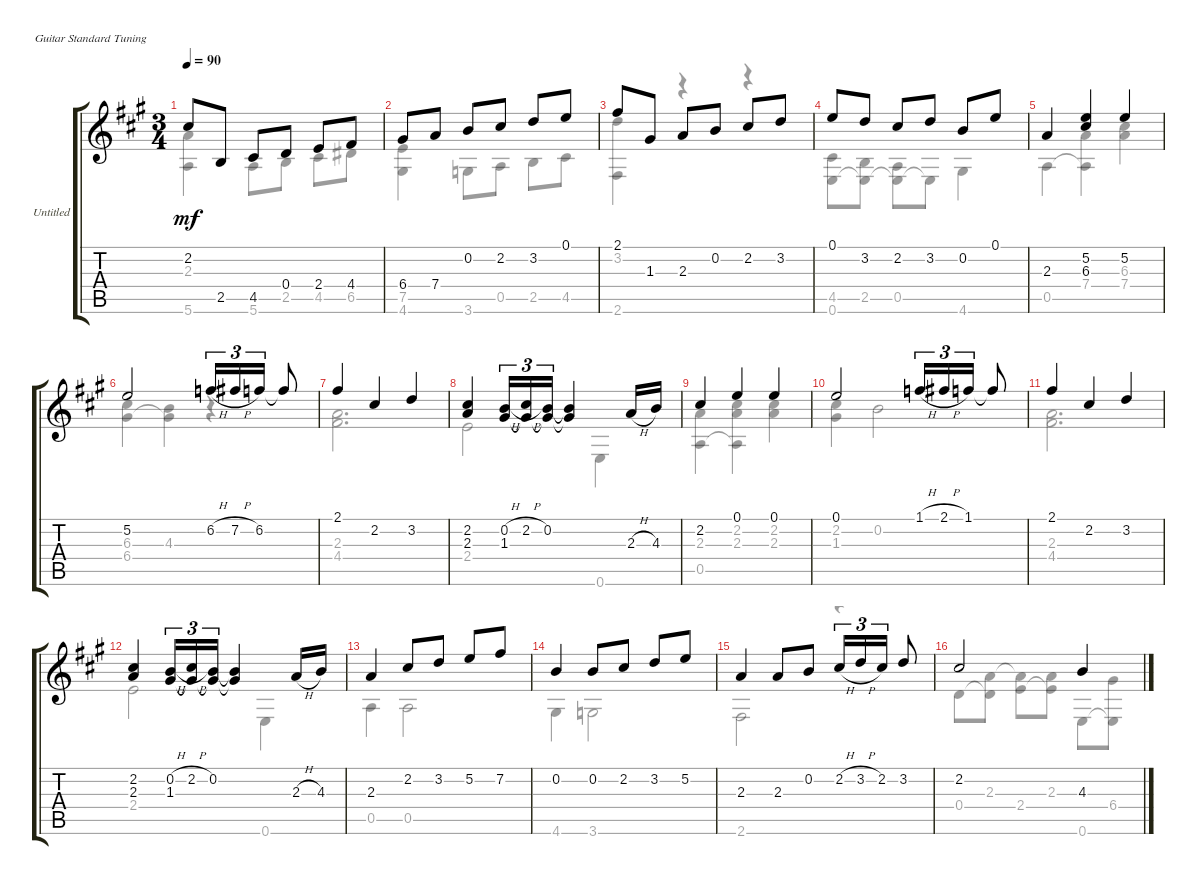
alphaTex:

\bracketExtendMode groupsimilarinstruments
\firstSystemTrackNameOrientation horizontal
\otherSystemsTrackNameOrientation horizontal
\track ("Untitled" "Untitled") {instrument acousticguitarnylon}
\staff {score tabs}
\tuning (E4 B3 G3 D3 A2 E2)
\voice
\ts (3 4)
\tempo 90
\clef g2
\ks a
2.2.8{dy mf} 2.5.8 4.5.8 0.4.8 2.4.8 4.4.8 |
6.4.8 7.4.8 0.2.8 2.2.8 3.2.8 0.1.8 |
2.1.8 1.3.8 2.3.8 0.2.8 2.2.8 3.2.8 |
0.1.8 3.2.8 2.2.8 3.2.8 0.2.8 0.1.8 |
2.3.4 (5.2 6.3).4 5.2.4 |
5.2.2 6.2{h}.16{tu (3 2)} 7.2{h}.16{tu (3 2)} 6.2.16{tu (3 2)} 6.2{t}.8 |
2.1.4 2.2.4 3.2.4 |
(2.2 2.3).4 (0.2{h} 1.3).16{tu (3 2)} (2.2{h} 1.3{t}).16{tu (3 2)} (0.2 1.3{t}).16{tu (3 2)} (0.2{t} 1.3{t}).4 2.3{h}.16 4.3.16 |
2.2.4 0.1.4 0.1.4 |
0.1.2 1.1{h}.16{tu (3 2)} 2.1{h}.16{tu (3 2)} 1.1.16{tu (3 2)} 1.1{t}.8 |
2.1.4 2.2.4 3.2.4 |
(2.2 2.3).4 (0.2{h} 1.3).16{tu (3 2)} (2.2{h} 1.3{t}).16{tu (3 2)} (0.2 1.3{t}).16{tu (3 2)} (0.2{t} 1.3{t}).4 2.3{h}.16 4.3.16 |
2.3.4 2.2.8 3.2.8 5.2.8 7.2.8 |
0.2.4 0.2.8 2.2.8 3.2.8 5.2.8 |
2.3.4 2.3.8 0.2.8 2.2{h}.16{tu (3 2)} 3.2{h}.16{tu (3 2)} 2.2.16{tu (3 2)} 3.2.8 |
2.2.2 4.3.4
\voice
\clef g2
\ottava regular
\simile none
\ks a
(2.3 5.6).4{dy mf} 5.6.8 2.5.8 4.5.8 6.5.8 |
(7.5 4.6).4 3.6.8 0.5.8 2.5.8 4.5.8 |
(3.2 2.6).4 r.4 r.4 |
(4.5 0.6).8 (2.5 0.6{t}).8 (0.5 0.6{t}).8 0.6{t}.8 4.6.4 |
0.5.4 (7.4 0.5{t}).4 (6.3 7.4).4 |
(6.3 6.4).4 (4.3 6.4{t}).4 r.4 |
(2.3 4.4).2{d} |
2.4.2 0.6.4 |
(2.3 0.5).4 (2.2 2.3 0.5{t}).4 (2.2 2.3).4 |
(2.2 1.3).4 0.2.2 |
(2.3 4.4).2{d} |
2.4.2 0.6.4 |
0.5.4 0.5.2 |
4.6.4 3.6.2 |
2.6.2 r.4 |
0.4.8 (2.3 0.4{t}).8 (2.3{t} 2.4).8 (2.3 2.4{t}).8 0.6.8 (6.4 0.6{t}).8
